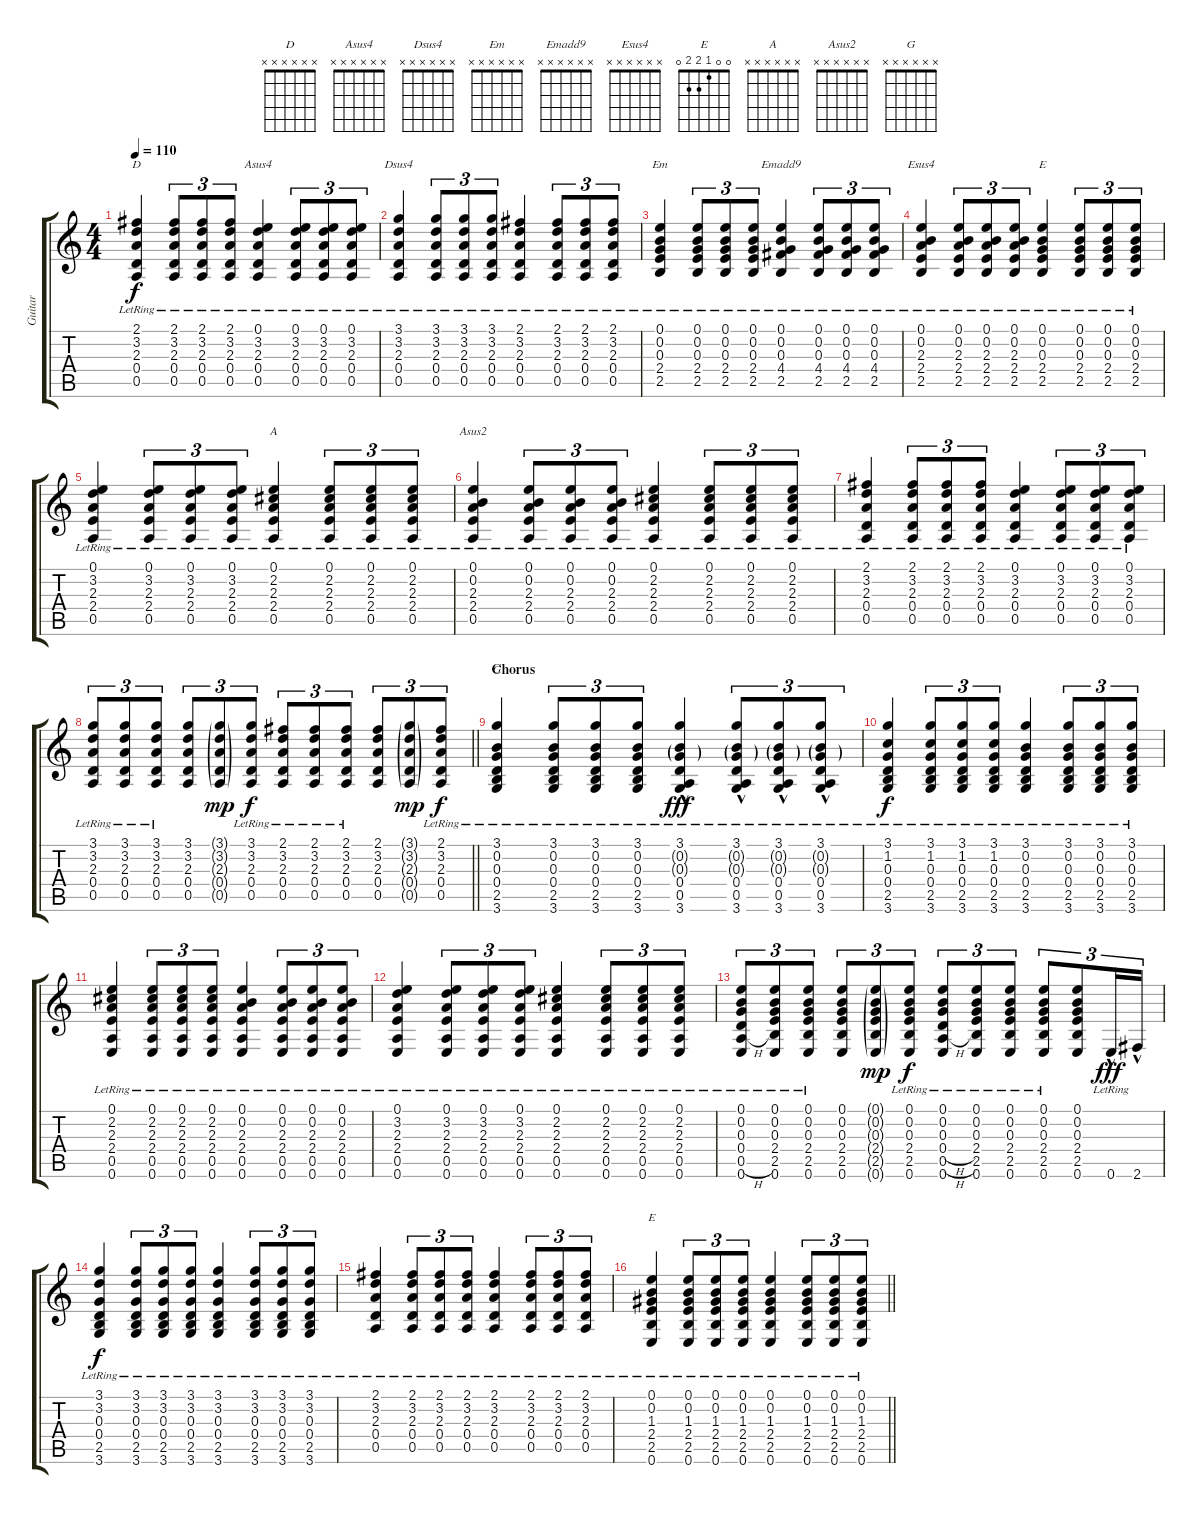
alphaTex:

\track ("Guitar" "Guitar") {instrument acousticguitarnylon}
\staff {score tabs}
\tuning (E4 B3 G3 D3 A2 E2) {hide}
\chord ("D" x x x x x x)
\chord ("Asus4" x x x x x x)
\chord ("Dsus4" x x x x x x)
\chord ("Em" x x x x x x)
\chord ("Emadd9" x x x x x x)
\chord ("Esus4" x x x x x x)
\chord ("E" x x x x x x)
\chord ("A" x x x x x x)
\chord ("Asus2" x x x x x x)
\chord ("G" x x x x x x)
\chord ("E" 0 0 1 2 2 0)
\ts (4 4)
\tempo 110
\clef g2
\ks c
(2.1{lr} 3.2{lr} 2.3{lr} 0.4{lr} 0.5{lr}).4{ch "D" dy f} (2.1{lr} 3.2{lr} 2.3{lr} 0.4{lr} 0.5{lr}).8{tu (3 2)} (2.1{lr} 3.2{lr} 2.3{lr} 0.4{lr} 0.5{lr}).8{tu (3 2)} (2.1{lr} 3.2{lr} 2.3{lr} 0.4{lr} 0.5{lr}).8{tu (3 2)} (0.1{lr} 3.2{lr} 2.3{lr} 0.4{lr} 0.5{lr}).4{ch "Asus4"} (0.1{lr} 3.2{lr} 2.3{lr} 0.4{lr} 0.5{lr}).8{tu (3 2)} (0.1{lr} 3.2{lr} 2.3{lr} 0.4{lr} 0.5{lr}).8{tu (3 2)} (0.1{lr} 3.2{lr} 2.3{lr} 0.4{lr} 0.5{lr}).8{tu (3 2)} |
(3.1{lr} 3.2{lr} 2.3{lr} 0.4{lr} 0.5{lr}).4{ch "Dsus4"} (3.1{lr} 3.2{lr} 2.3{lr} 0.4{lr} 0.5{lr}).8{tu (3 2)} (3.1{lr} 3.2{lr} 2.3{lr} 0.4{lr} 0.5{lr}).8{tu (3 2)} (3.1{lr} 3.2{lr} 2.3{lr} 0.4{lr} 0.5{lr}).8{tu (3 2)} (2.1{lr} 3.2{lr} 2.3{lr} 0.4{lr} 0.5{lr}).4 (2.1{lr} 3.2{lr} 2.3{lr} 0.4{lr} 0.5{lr}).8{tu (3 2)} (2.1{lr} 3.2{lr} 2.3{lr} 0.4{lr} 0.5{lr}).8{tu (3 2)} (2.1{lr} 3.2{lr} 2.3{lr} 0.4{lr} 0.5{lr}).8{tu (3 2)} |
(0.1{lr} 0.2{lr} 0.3{lr} 2.4{lr} 2.5{lr}).4{ch "Em"} (0.1{lr} 0.2{lr} 0.3{lr} 2.4{lr} 2.5{lr}).8{tu (3 2)} (0.1{lr} 0.2{lr} 0.3{lr} 2.4{lr} 2.5{lr}).8{tu (3 2)} (0.1{lr} 0.2{lr} 0.3{lr} 2.4{lr} 2.5{lr}).8{tu (3 2)} (0.1{lr} 0.2{lr} 0.3{lr} 4.4{lr} 2.5{lr}).4{ch "Emadd9"} (0.1{lr} 0.2{lr} 0.3{lr} 4.4{lr} 2.5{lr}).8{tu (3 2)} (0.1{lr} 0.2{lr} 0.3{lr} 4.4{lr} 2.5{lr}).8{tu (3 2)} (0.1{lr} 0.2{lr} 0.3{lr} 4.4{lr} 2.5{lr}).8{tu (3 2)} |
(0.1{lr} 0.2{lr} 2.3{lr} 2.4{lr} 2.5{lr}).4{ch "Esus4"} (0.1{lr} 0.2{lr} 2.3{lr} 2.4{lr} 2.5{lr}).8{tu (3 2)} (0.1{lr} 0.2{lr} 2.3{lr} 2.4{lr} 2.5{lr}).8{tu (3 2)} (0.1{lr} 0.2{lr} 2.3{lr} 2.4{lr} 2.5{lr}).8{tu (3 2)} (0.1{lr} 0.2{lr} 0.3{lr} 2.4{lr} 2.5{lr}).4{ch "E"} (0.1{lr} 0.2{lr} 0.3{lr} 2.4{lr} 2.5{lr}).8{tu (3 2)} (0.1{lr} 0.2{lr} 0.3{lr} 2.4{lr} 2.5{lr}).8{tu (3 2)} (0.1{lr} 0.2{lr} 0.3{lr} 2.4{lr} 2.5{lr}).8{tu (3 2)} |
(0.1{lr} 3.2{lr} 2.3{lr} 2.4{lr} 0.5{lr}).4 (0.1{lr} 3.2{lr} 2.3{lr} 2.4{lr} 0.5{lr}).8{tu (3 2)} (0.1{lr} 3.2{lr} 2.3{lr} 2.4{lr} 0.5{lr}).8{tu (3 2)} (0.1{lr} 3.2{lr} 2.3{lr} 2.4{lr} 0.5{lr}).8{tu (3 2)} (0.1{lr} 2.2{lr} 2.3{lr} 2.4{lr} 0.5{lr}).4{ch "A"} (0.1{lr} 2.2{lr} 2.3{lr} 2.4{lr} 0.5{lr}).8{tu (3 2)} (0.1{lr} 2.2{lr} 2.3{lr} 2.4{lr} 0.5{lr}).8{tu (3 2)} (0.1{lr} 2.2{lr} 2.3{lr} 2.4{lr} 0.5{lr}).8{tu (3 2)} |
(0.1{lr} 0.2{lr} 2.3{lr} 2.4{lr} 0.5{lr}).4{ch "Asus2"} (0.1{lr} 0.2{lr} 2.3{lr} 2.4{lr} 0.5{lr}).8{tu (3 2)} (0.1{lr} 0.2{lr} 2.3{lr} 2.4{lr} 0.5{lr}).8{tu (3 2)} (0.1{lr} 0.2{lr} 2.3{lr} 2.4{lr} 0.5{lr}).8{tu (3 2)} (0.1{lr} 2.2{lr} 2.3{lr} 2.4{lr} 0.5{lr}).4 (0.1{lr} 2.2{lr} 2.3{lr} 2.4{lr} 0.5{lr}).8{tu (3 2)} (0.1{lr} 2.2{lr} 2.3{lr} 2.4{lr} 0.5{lr}).8{tu (3 2)} (0.1{lr} 2.2{lr} 2.3{lr} 2.4{lr} 0.5{lr}).8{tu (3 2)} |
(2.1{lr} 3.2{lr} 2.3{lr} 0.4{lr} 0.5{lr}).4 (2.1{lr} 3.2{lr} 2.3{lr} 0.4{lr} 0.5{lr}).8{tu (3 2)} (2.1{lr} 3.2{lr} 2.3{lr} 0.4{lr} 0.5{lr}).8{tu (3 2)} (2.1{lr} 3.2{lr} 2.3{lr} 0.4{lr} 0.5{lr}).8{tu (3 2)} (0.1{lr} 3.2{lr} 2.3{lr} 0.4{lr} 0.5{lr}).4 (0.1{lr} 3.2{lr} 2.3{lr} 0.4{lr} 0.5{lr}).8{tu (3 2)} (0.1{lr} 3.2{lr} 2.3{lr} 0.4{lr} 0.5{lr}).8{tu (3 2)} (0.1{lr} 3.2{lr} 2.3{lr} 0.4{lr} 0.5{lr}).8{tu (3 2)} |
\barLineRight lightlight
(3.1{lr} 3.2{lr} 2.3{lr} 0.4{lr} 0.5{lr}).8{tu (3 2)} (3.1{lr} 3.2{lr} 2.3{lr} 0.4{lr} 0.5{lr}).8{tu (3 2)} (3.1{lr} 3.2{lr} 2.3{lr} 0.4{lr} 0.5{lr}).8{tu (3 2)} (3.1 3.2 2.3 0.4 0.5).8{tu (3 2)} (3.1{g} 3.2{g} 2.3{g} 0.4{g} 0.5{g}).8{tu (3 2) dy mp} (3.1{lr} 3.2{lr} 2.3{lr} 0.4{lr} 0.5{lr}).8{tu (3 2) dy f} (2.1{lr} 3.2{lr} 2.3{lr} 0.4{lr} 0.5{lr}).8{tu (3 2)} (2.1{lr} 3.2{lr} 2.3{lr} 0.4{lr} 0.5{lr}).8{tu (3 2)} (2.1{lr} 3.2{lr} 2.3{lr} 0.4{lr} 0.5{lr}).8{tu (3 2)} (2.1 3.2 2.3 0.4 0.5).8{tu (3 2)} (3.1{g} 3.2{g} 2.3{g} 0.4{g} 0.5{g}).8{tu (3 2) dy mp} (2.1{lr} 3.2{lr} 2.3{lr} 0.4{lr} 0.5{lr}).8{tu (3 2) dy f} |
\section ("" "Chorus")
(3.1{lr} 0.2{lr} 0.3{lr} 0.4{lr} 2.5{lr} 3.6{lr}).4{ch "G"} (3.1{lr} 0.2{lr} 0.3{lr} 0.4{lr} 2.5{lr} 3.6{lr}).8{tu (3 2)} (3.1{lr} 0.2{lr} 0.3{lr} 0.4{lr} 2.5{lr} 3.6{lr}).8{tu (3 2)} (3.1{lr} 0.2{lr} 0.3{lr} 0.4{lr} 2.5{lr} 3.6{lr}).8{tu (3 2)} (3.1{lr} 0.2{g lr} 0.3{g lr} 0.4{lr} 0.5{hac lr} 3.6{lr}).4{dy fff} (3.1{lr} 0.2{g lr} 0.3{g lr} 0.4{lr} 0.5{hac lr} 3.6{lr}).8{tu (3 2)} (3.1{lr} 0.2{g lr} 0.3{g lr} 0.4{lr} 0.5{hac lr} 3.6{lr}).8{tu (3 2)} (3.1{lr} 0.2{g lr} 0.3{g lr} 0.4{lr} 0.5{hac lr} 3.6{lr}).8{tu (3 2)} |
(3.1{lr} 1.2{lr} 0.3{lr} 0.4{lr} 2.5{lr} 3.6{lr}).4{dy f} (3.1{lr} 1.2{lr} 0.3{lr} 0.4{lr} 2.5{lr} 3.6{lr}).8{tu (3 2)} (3.1{lr} 1.2{lr} 0.3{lr} 0.4{lr} 2.5{lr} 3.6{lr}).8{tu (3 2)} (3.1{lr} 1.2{lr} 0.3{lr} 0.4{lr} 2.5{lr} 3.6{lr}).8{tu (3 2)} (3.1{lr} 0.2{lr} 0.3{lr} 0.4{lr} 2.5{lr} 3.6{lr}).4 (3.1{lr} 0.2{lr} 0.3{lr} 0.4{lr} 2.5{lr} 3.6{lr}).8{tu (3 2)} (3.1{lr} 0.2{lr} 0.3{lr} 0.4{lr} 2.5{lr} 3.6{lr}).8{tu (3 2)} (3.1{lr} 0.2{lr} 0.3{lr} 0.4{lr} 2.5{lr} 3.6{lr}).8{tu (3 2)} |
(0.1{lr} 2.2{lr} 2.3{lr} 2.4{lr} 0.5{lr} 0.6{lr}).4 (0.1{lr} 2.2{lr} 2.3{lr} 2.4{lr} 0.5{lr} 0.6{lr}).8{tu (3 2)} (0.1{lr} 2.2{lr} 2.3{lr} 2.4{lr} 0.5{lr} 0.6{lr}).8{tu (3 2)} (0.1{lr} 2.2{lr} 2.3{lr} 2.4{lr} 0.5{lr} 0.6{lr}).8{tu (3 2)} (0.1{lr} 0.2{lr} 2.3{lr} 2.4{lr} 0.5{lr} 0.6{lr}).4 (0.1{lr} 0.2{lr} 2.3{lr} 2.4{lr} 0.5{lr} 0.6{lr}).8{tu (3 2)} (0.1{lr} 0.2{lr} 2.3{lr} 2.4{lr} 0.5{lr} 0.6{lr}).8{tu (3 2)} (0.1{lr} 0.2{lr} 2.3{lr} 2.4{lr} 0.5{lr} 0.6{lr}).8{tu (3 2)} |
(0.1{lr} 3.2{lr} 2.3{lr} 2.4{lr} 0.5{lr} 0.6{lr}).4 (0.1{lr} 3.2{lr} 2.3{lr} 2.4{lr} 0.5{lr} 0.6{lr}).8{tu (3 2)} (0.1{lr} 3.2{lr} 2.3{lr} 2.4{lr} 0.5{lr} 0.6{lr}).8{tu (3 2)} (0.1{lr} 3.2{lr} 2.3{lr} 2.4{lr} 0.5{lr} 0.6{lr}).8{tu (3 2)} (0.1{lr} 2.2{lr} 2.3{lr} 2.4{lr} 0.5{lr} 0.6{lr}).4 (0.1{lr} 2.2{lr} 2.3{lr} 2.4{lr} 0.5{lr} 0.6{lr}).8{tu (3 2)} (0.1{lr} 2.2{lr} 2.3{lr} 2.4{lr} 0.5{lr} 0.6{lr}).8{tu (3 2)} (0.1{lr} 2.2{lr} 2.3{lr} 2.4{lr} 0.5{lr} 0.6{lr}).8{tu (3 2)} |
(0.1{lr} 0.2{lr} 0.3{lr} 0.4{lr} 0.5{h lr} 0.6{lr}).8{tu (3 2)} (0.1{lr} 0.2{lr} 0.3{lr} 2.4{lr} 2.5{lr} 0.6{lr}).8{tu (3 2)} (0.1{lr} 0.2{lr} 0.3{lr} 2.4{lr} 2.5{lr} 0.6{lr}).8{tu (3 2)} (0.1 0.2 0.3 2.4 2.5 0.6).8{tu (3 2)} (0.1{g} 0.2{g} 0.3{g} 2.4{g} 2.5{g} 0.6{g}).8{tu (3 2) dy mp} (0.1{lr} 0.2{lr} 0.3{lr} 2.4{lr} 2.5{lr} 0.6{lr}).8{tu (3 2) dy f} (0.1{lr} 0.2{lr} 0.3{lr} 0.4{h lr} 0.5{h lr} 0.6{lr}).8{tu (3 2)} (0.1{lr} 0.2{lr} 0.3{lr} 2.4{lr} 2.5{lr} 0.6{lr}).8{tu (3 2)} (0.1{lr} 0.2{lr} 0.3{lr} 2.4{lr} 2.5{lr} 0.6{lr}).8{tu (3 2)} (0.1{lr} 0.2{lr} 0.3{lr} 2.4{lr} 2.5{lr} 0.6{lr}).8{tu (3 2)} (0.1 0.2 0.3 2.4 2.5 0.6).8{tu (3 2)} 0.6{hac lr}.16{tu (3 2) dy fff} 2.6{hac}.16{tu (3 2)} |
(3.1{lr} 3.2{lr} 0.3{lr} 0.4{lr} 2.5{lr} 3.6{lr}).4{dy f} (3.1{lr} 3.2{lr} 0.3{lr} 0.4{lr} 2.5{lr} 3.6{lr}).8{tu (3 2)} (3.1{lr} 3.2{lr} 0.3{lr} 0.4{lr} 2.5{lr} 3.6{lr}).8{tu (3 2)} (3.1{lr} 3.2{lr} 0.3{lr} 0.4{lr} 2.5{lr} 3.6{lr}).8{tu (3 2)} (3.1{lr} 3.2{lr} 0.3{lr} 0.4{lr} 2.5{lr} 3.6{lr}).4 (3.1{lr} 3.2{lr} 0.3{lr} 0.4{lr} 2.5{lr} 3.6{lr}).8{tu (3 2)} (3.1{lr} 3.2{lr} 0.3{lr} 0.4{lr} 2.5{lr} 3.6{lr}).8{tu (3 2)} (3.1{lr} 3.2{lr} 0.3{lr} 0.4{lr} 2.5{lr} 3.6{lr}).8{tu (3 2)} |
(2.1{lr} 3.2{lr} 2.3{lr} 0.4{lr} 0.5{lr}).4 (2.1{lr} 3.2{lr} 2.3{lr} 0.4{lr} 0.5{lr}).8{tu (3 2)} (2.1{lr} 3.2{lr} 2.3{lr} 0.4{lr} 0.5{lr}).8{tu (3 2)} (2.1{lr} 3.2{lr} 2.3{lr} 0.4{lr} 0.5{lr}).8{tu (3 2)} (2.1{lr} 3.2{lr} 2.3{lr} 0.4{lr} 0.5{lr}).4 (2.1{lr} 3.2{lr} 2.3{lr} 0.4{lr} 0.5{lr}).8{tu (3 2)} (2.1{lr} 3.2{lr} 2.3{lr} 0.4{lr} 0.5{lr}).8{tu (3 2)} (2.1{lr} 3.2{lr} 2.3{lr} 0.4{lr} 0.5{lr}).8{tu (3 2)} |
\barLineRight lightlight
(0.1{lr} 0.2{lr} 1.3{lr} 2.4{lr} 2.5{lr} 0.6{lr}).4{ch "E"} (0.1{lr} 0.2{lr} 1.3{lr} 2.4{lr} 2.5{lr} 0.6{lr}).8{tu (3 2)} (0.1{lr} 0.2{lr} 1.3{lr} 2.4{lr} 2.5{lr} 0.6{lr}).8{tu (3 2)} (0.1{lr} 0.2{lr} 1.3{lr} 2.4{lr} 2.5{lr} 0.6{lr}).8{tu (3 2)} (0.1{lr} 0.2{lr} 1.3{lr} 2.4{lr} 2.5{lr} 0.6{lr}).4 (0.1{lr} 0.2{lr} 1.3{lr} 2.4{lr} 2.5{lr} 0.6{lr}).8{tu (3 2)} (0.1{lr} 0.2{lr} 1.3{lr} 2.4{lr} 2.5{lr} 0.6{lr}).8{tu (3 2)} (0.1{lr} 0.2{lr} 1.3{lr} 2.4{lr} 2.5{lr} 0.6{lr}).8{tu (3 2)}
